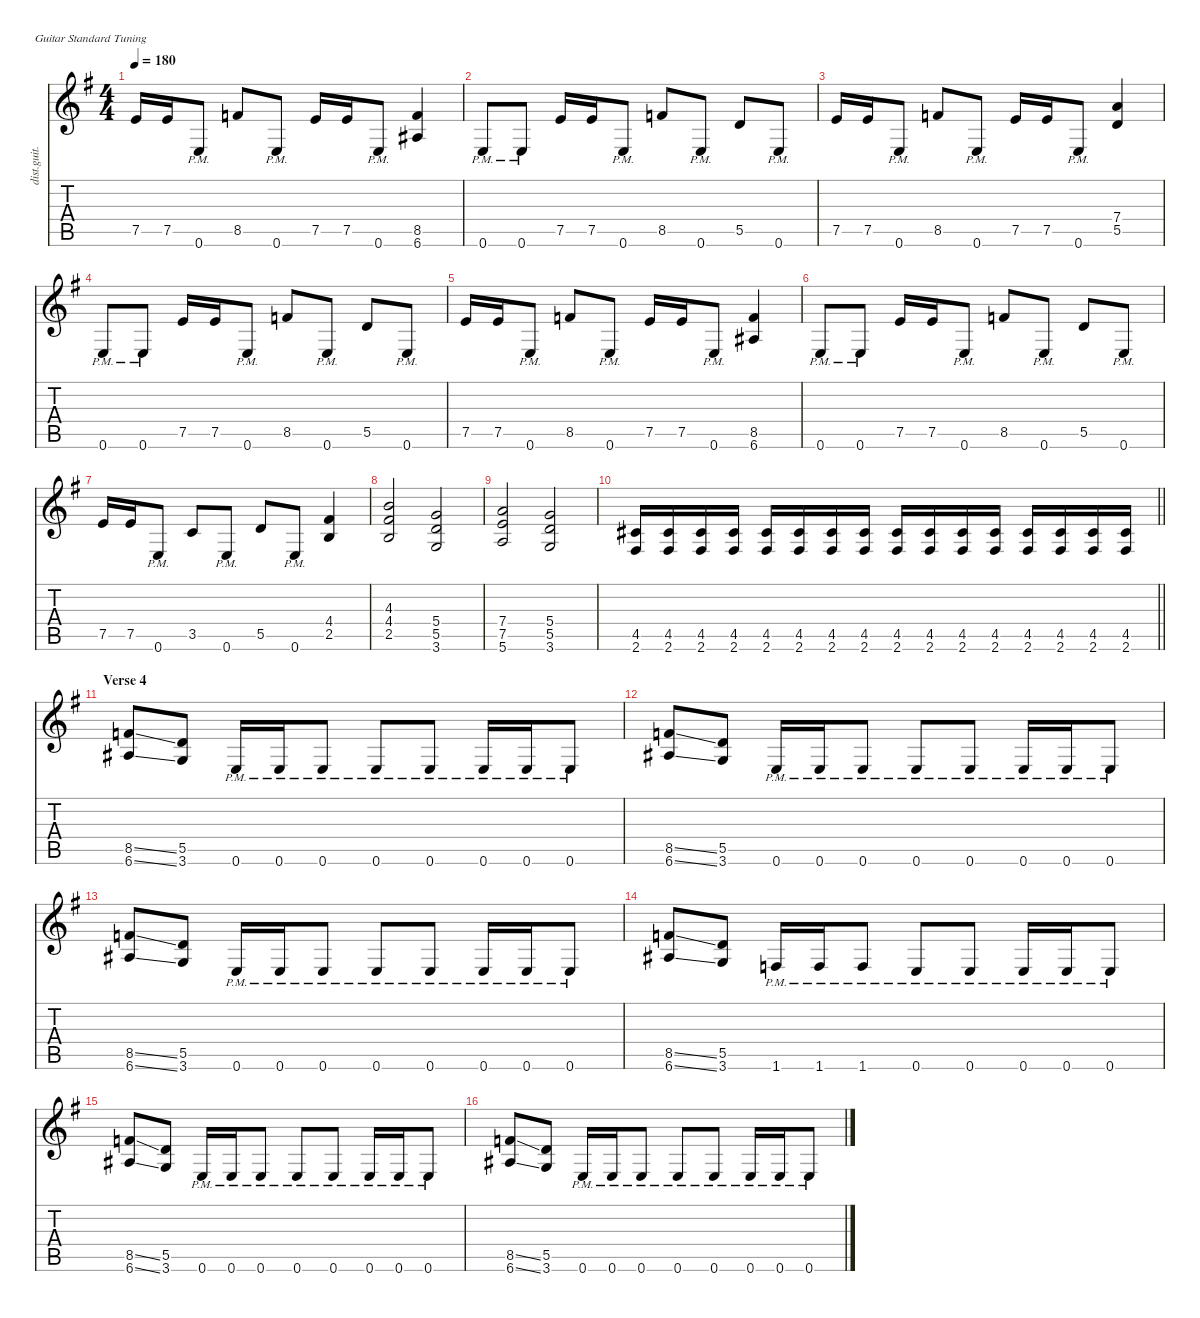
\defaultSystemsLayout 4
\hideDynamics
\bracketExtendMode nobrackets
\otherSystemsTrackNameOrientation horizontal
\track ("James Hetfield" "dist.guit.") {solo instrument distortionguitar}
\staff {score tabs}
\tuning (E4 B3 G3 D3 A2 E2)
\ts (4 4)
\tempo 180
\clef g2
\ks eminor
7.5{acc forcenatural}.16{dy f beam Up} 7.5{acc forcenatural}.16{beam Up} 0.6{pm acc forcenatural}.8{beam Up} 8.5{acc forcenatural}.8{beam Up} 0.6{pm acc forcenatural}.8{beam Up} 7.5{acc forcenatural}.16{beam Up} 7.5{acc forcenatural}.16{beam Up} 0.6{pm acc forcenatural}.8{beam Up} (8.5{acc forcenatural} 6.6{acc #}).4{beam Up} |
0.6{pm acc forcenatural}.8{beam Up} 0.6{pm acc forcenatural}.8{beam Up} 7.5{acc forcenatural}.16{beam Up} 7.5{acc forcenatural}.16{beam Up} 0.6{pm acc forcenatural}.8{beam Up} 8.5{acc forcenatural}.8{beam Up} 0.6{pm acc forcenatural}.8{beam Up} 5.5{acc forcenatural}.8{beam Up} 0.6{pm acc forcenatural}.8{beam Up} |
7.5{acc forcenatural}.16{beam Up} 7.5{acc forcenatural}.16{beam Up} 0.6{pm acc forcenatural}.8{beam Up} 8.5{acc forcenatural}.8{beam Up} 0.6{pm acc forcenatural}.8{beam Up} 7.5{acc forcenatural}.16{beam Up} 7.5{acc forcenatural}.16{beam Up} 0.6{pm acc forcenatural}.8{beam Up} (7.4{acc forcenatural} 5.5{acc forcenatural}).4{beam Up} |
0.6{pm acc forcenatural}.8{beam Up} 0.6{pm acc forcenatural}.8{beam Up} 7.5{acc forcenatural}.16{beam Up} 7.5{acc forcenatural}.16{beam Up} 0.6{pm acc forcenatural}.8{beam Up} 8.5{acc forcenatural}.8{beam Up} 0.6{pm acc forcenatural}.8{beam Up} 5.5{acc forcenatural}.8{beam Up} 0.6{pm acc forcenatural}.8{beam Up} |
7.5{acc forcenatural}.16{beam Up} 7.5{acc forcenatural}.16{beam Up} 0.6{pm acc forcenatural}.8{beam Up} 8.5{acc forcenatural}.8{beam Up} 0.6{pm acc forcenatural}.8{beam Up} 7.5{acc forcenatural}.16{beam Up} 7.5{acc forcenatural}.16{beam Up} 0.6{pm acc forcenatural}.8{beam Up} (8.5{acc forcenatural} 6.6{acc #}).4{beam Up} |
0.6{pm acc forcenatural}.8{beam Up} 0.6{pm acc forcenatural}.8{beam Up} 7.5{acc forcenatural}.16{beam Up} 7.5{acc forcenatural}.16{beam Up} 0.6{pm acc forcenatural}.8{beam Up} 8.5{acc forcenatural}.8{beam Up} 0.6{pm acc forcenatural}.8{beam Up} 5.5{acc forcenatural}.8{beam Up} 0.6{pm acc forcenatural}.8{beam Up} |
7.5{acc forcenatural}.16{beam Up} 7.5{acc forcenatural}.16{beam Up} 0.6{pm acc forcenatural}.8{beam Up} 3.5{acc forcenatural}.8{beam Up} 0.6{pm acc forcenatural}.8{beam Up} 5.5{acc forcenatural}.8{beam Up} 0.6{pm acc forcenatural}.8{beam Up} (4.4{acc #} 2.5{acc forcenatural}).4{beam Up} |
(4.3{acc forcenatural} 4.4{acc #} 2.5{acc forcenatural}).2{beam Up} (5.4{acc forcenatural} 5.5{acc forcenatural} 3.6{acc forcenatural}).2{beam Up} |
(7.4{acc forcenatural} 7.5{acc forcenatural} 5.6{acc forcenatural}).2{beam Up} (5.4{acc forcenatural} 5.5{acc forcenatural} 3.6{acc forcenatural}).2{beam Up} |
\barLineRight lightlight
(4.5{acc #} 2.6{acc #}).16{beam Up} (4.5{acc #} 2.6{acc #}).16{beam Up} (4.5{acc #} 2.6{acc #}).16{beam Up} (4.5{acc #} 2.6{acc #}).16{beam Up} (4.5{acc #} 2.6{acc #}).16{beam Up} (4.5{acc #} 2.6{acc #}).16{beam Up} (4.5{acc #} 2.6{acc #}).16{beam Up} (4.5{acc #} 2.6{acc #}).16{beam Up} (4.5{acc #} 2.6{acc #}).16{beam Up} (4.5{acc #} 2.6{acc #}).16{beam Up} (4.5{acc #} 2.6{acc #}).16{beam Up} (4.5{acc #} 2.6{acc #}).16{beam Up} (4.5{acc #} 2.6{acc #}).16{beam Up} (4.5{acc #} 2.6{acc #}).16{beam Up} (4.5{acc #} 2.6{acc #}).16{beam Up} (4.5{acc #} 2.6{acc #}).16{beam Up} |
\section ("" "Verse 4")
(8.5{ss acc forcenatural} 6.6{ss acc #}).8{beam Up} (5.5{acc forcenatural} 3.6{acc forcenatural}).8{beam Up} 0.6{pm acc forcenatural}.16{beam Up} 0.6{pm acc forcenatural}.16{beam Up} 0.6{pm acc forcenatural}.8{beam Up} 0.6{pm acc forcenatural}.8{beam Up} 0.6{pm acc forcenatural}.8{beam Up} 0.6{pm acc forcenatural}.16{beam Up} 0.6{pm acc forcenatural}.16{beam Up} 0.6{pm acc forcenatural}.8{beam Up} |
(8.5{ss acc forcenatural} 6.6{ss acc #}).8{beam Up} (5.5{acc forcenatural} 3.6{acc forcenatural}).8{beam Up} 0.6{pm acc forcenatural}.16{beam Up} 0.6{pm acc forcenatural}.16{beam Up} 0.6{pm acc forcenatural}.8{beam Up} 0.6{pm acc forcenatural}.8{beam Up} 0.6{pm acc forcenatural}.8{beam Up} 0.6{pm acc forcenatural}.16{beam Up} 0.6{pm acc forcenatural}.16{beam Up} 0.6{pm acc forcenatural}.8{beam Up} |
(8.5{ss acc forcenatural} 6.6{ss acc #}).8{beam Up} (5.5{acc forcenatural} 3.6{acc forcenatural}).8{beam Up} 0.6{pm acc forcenatural}.16{beam Up} 0.6{pm acc forcenatural}.16{beam Up} 0.6{pm acc forcenatural}.8{beam Up} 0.6{pm acc forcenatural}.8{beam Up} 0.6{pm acc forcenatural}.8{beam Up} 0.6{pm acc forcenatural}.16{beam Up} 0.6{pm acc forcenatural}.16{beam Up} 0.6{pm acc forcenatural}.8{beam Up} |
(8.5{ss acc forcenatural} 6.6{ss acc #}).8{beam Up} (5.5{acc forcenatural} 3.6{acc forcenatural}).8{beam Up} 1.6{pm acc forcenatural}.16{beam Up} 1.6{pm acc forcenatural}.16{beam Up} 1.6{pm acc forcenatural}.8{beam Up} 0.6{pm acc forcenatural}.8{beam Up} 0.6{pm acc forcenatural}.8{beam Up} 0.6{pm acc forcenatural}.16{beam Up} 0.6{pm acc forcenatural}.16{beam Up} 0.6{pm acc forcenatural}.8{beam Up} |
(8.5{ss acc forcenatural} 6.6{ss acc #}).8{beam Up} (5.5{acc forcenatural} 3.6{acc forcenatural}).8{beam Up} 0.6{pm acc forcenatural}.16{beam Up} 0.6{pm acc forcenatural}.16{beam Up} 0.6{pm acc forcenatural}.8{beam Up} 0.6{pm acc forcenatural}.8{beam Up} 0.6{pm acc forcenatural}.8{beam Up} 0.6{pm acc forcenatural}.16{beam Up} 0.6{pm acc forcenatural}.16{beam Up} 0.6{pm acc forcenatural}.8{beam Up} |
(8.5{ss acc forcenatural} 6.6{ss acc #}).8{beam Up} (5.5{acc forcenatural} 3.6{acc forcenatural}).8{beam Up} 0.6{pm acc forcenatural}.16{beam Up} 0.6{pm acc forcenatural}.16{beam Up} 0.6{pm acc forcenatural}.8{beam Up} 0.6{pm acc forcenatural}.8{beam Up} 0.6{pm acc forcenatural}.8{beam Up} 0.6{pm acc forcenatural}.16{beam Up} 0.6{pm acc forcenatural}.16{beam Up} 0.6{pm acc forcenatural}.8{beam Up}
